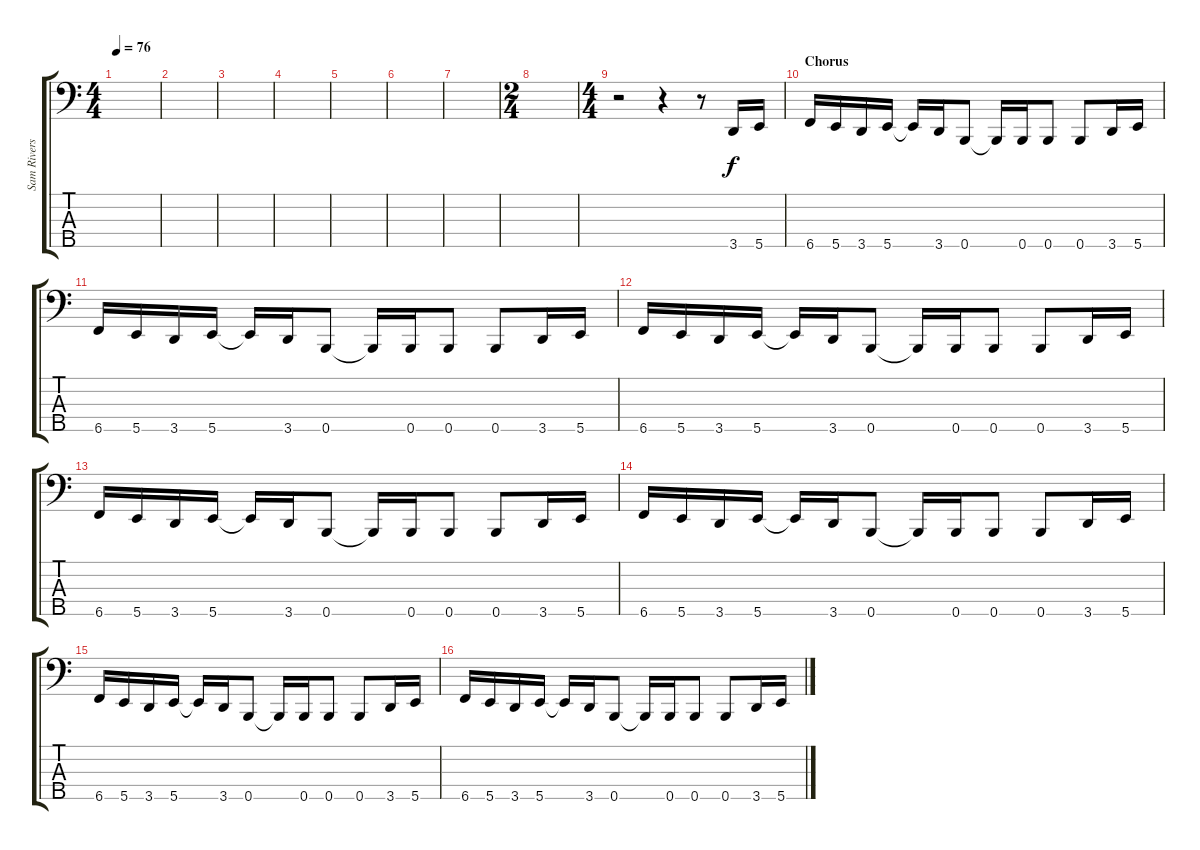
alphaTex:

\track ("Sam Rivers" "Sam Rivers") {instrument electricbassfinger}
\staff {score tabs}
\tuning (G2 D2 A1 E1 B0) {hide}
\ts (4 4)
\tempo 76
\clef f4
\ks c
|
|
|
|
|
|
|
\ts (2 4)
|
\ts (4 4)
r.2 r.4 r.8 3.5.16 5.5.16 |
\section ("" "Chorus")
6.5.16 5.5.16 3.5.16 5.5.16 5.5{t}.16 3.5.16 0.5.8 0.5{t}.16 0.5.16 0.5.8 0.5.8 3.5.16 5.5.16 |
6.5.16 5.5.16 3.5.16 5.5.16 5.5{t}.16 3.5.16 0.5.8 0.5{t}.16 0.5.16 0.5.8 0.5.8 3.5.16 5.5.16 |
6.5.16 5.5.16 3.5.16 5.5.16 5.5{t}.16 3.5.16 0.5.8 0.5{t}.16 0.5.16 0.5.8 0.5.8 3.5.16 5.5.16 |
6.5.16 5.5.16 3.5.16 5.5.16 5.5{t}.16 3.5.16 0.5.8 0.5{t}.16 0.5.16 0.5.8 0.5.8 3.5.16 5.5.16 |
6.5.16 5.5.16 3.5.16 5.5.16 5.5{t}.16 3.5.16 0.5.8 0.5{t}.16 0.5.16 0.5.8 0.5.8 3.5.16 5.5.16 |
6.5.16 5.5.16 3.5.16 5.5.16 5.5{t}.16 3.5.16 0.5.8 0.5{t}.16 0.5.16 0.5.8 0.5.8 3.5.16 5.5.16 |
6.5.16 5.5.16 3.5.16 5.5.16 5.5{t}.16 3.5.16 0.5.8 0.5{t}.16 0.5.16 0.5.8 0.5.8 3.5.16 5.5.16
